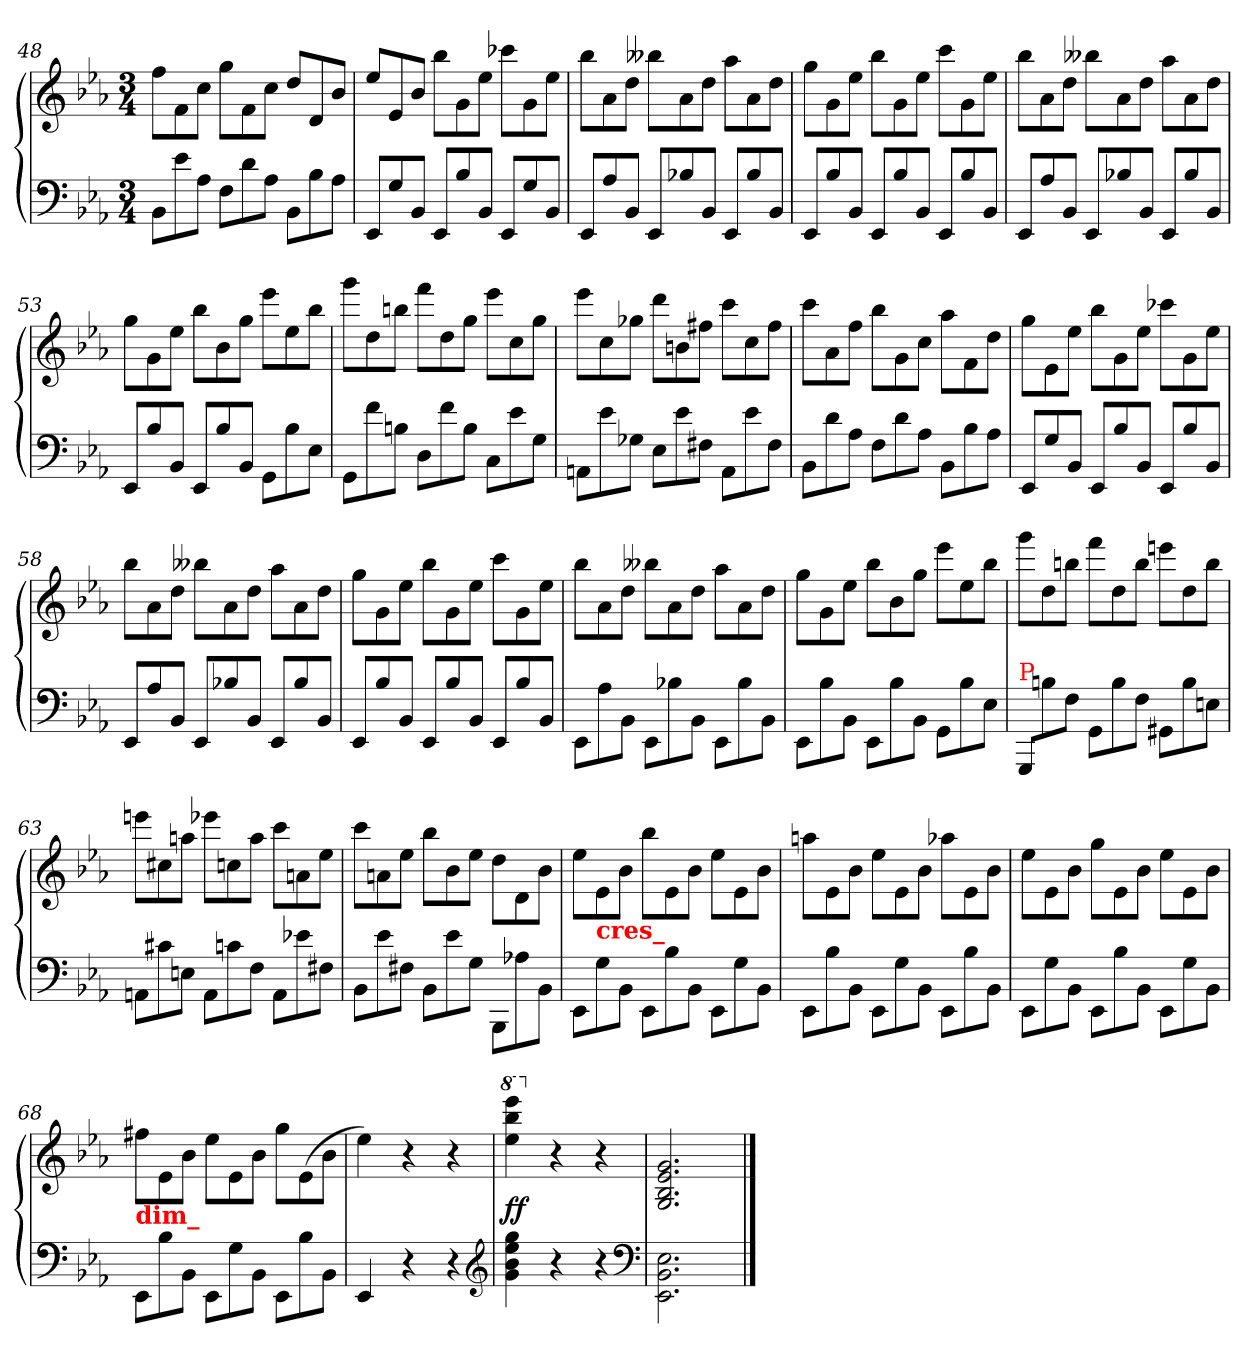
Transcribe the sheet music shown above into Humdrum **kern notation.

**kern	**kern	**dynam
*part1	*part1	*part1
*staff2	*staff1	*staff1/2
*clefF4	*clefG2	*
*k[b-e-a-]	*k[b-e-a-]	*
*E-:	*E-:	*
*M3/4	*M3/4	*
*Xtuplet	*Xtuplet	*
=48	=48	=48
12BB-L	12ffL	.
12e-	12f	.
12A-J	12ccJ	.
12FL	12ggL	.
12d	12f	.
12A-J	12ccJ	.
12BB-L	12ddL	.
12B-	12d	.
12A-J	12b-J	.
=49	=49	=49
12EE-L	12ee-L	.
12G	12e-	.
12BB-J	12b-J	.
12EE-L	12bb-L	.
12B-	12g	.
12BB-J	12ee-J	.
12EE-L	12ccc-XL	.
12G	12g	.
12BB-J	12ee-J	.
=50	=50	=50
12EE-L	12bb-L	.
12A-	12a-	.
12BB-J	12ddJ	.
12EE-L	12bb--XL	.
12B-X	12a-	.
12BB-J	12ddJ	.
12EE-L	12aa-L	.
12B-	12a-	.
12BB-J	12ddJ	.
=51	=51	=51
12EE-L	12ggL	.
12B-	12g	.
12BB-J	12ee-J	.
12EE-L	12bb-L	.
12B-	12g	.
12BB-J	12ee-J	.
12EE-L	12cccL	.
12B-	12g	.
12BB-J	12ee-J	.
=52	=52	=52
12EE-L	12bb-L	.
12A-	12a-	.
12BB-J	12ddJ	.
12EE-L	12bb--XL	.
12B-X	12a-	.
12BB-J	12ddJ	.
12EE-L	12aa-L	.
12B-	12a-	.
12BB-J	12ddJ	.
=53	=53	=53
12EE-L	12ggL	.
12B-	12g	.
12BB-J	12ee-J	.
12EE-L	12bb-L	.
12B-	12b-	.
12BB-J	12ggJ	.
12GGL	12eee-L	.
12B-	12ee-	.
12E-J	12bb-J	.
=54	=54	=54
12GGL	12gggL	.
12f	12dd	.
12BnJ	12bbnJ	.
12DL	12fffL	.
12f	12dd	.
12BJ	12ggJ	.
12CL	12eee-L	.
12e-	12cc	.
12GJ	12ggJ	.
=55	=55	=55
12AAnL	12eee-L	.
12e-	12cc	.
12G-XJ	12gg-XJ	.
12E-L	12dddL	.
12e-	12bn	.
12F#XJ	12ff#XJ	.
12AAL	12cccL	.
12e-	12cc	.
12F#J	12ff#J	.
=56	=56	=56
12BB-L	12cccL	.
12d	12a-	.
12A-J	12ffJ	.
12FL	12bb-L	.
12d	12g	.
12A-J	12ccJ	.
12BB-L	12aa-L	.
12B-	12f	.
12A-J	12ddJ	.
=57	=57	=57
12EE-L	12ggL	.
12G	12e-	.
12BB-J	12ee-J	.
12EE-L	12bb-L	.
12B-	12g	.
12BB-J	12ee-J	.
12EE-L	12ccc-XL	.
12B-	12g	.
12BB-J	12ee-J	.
=58	=58	=58
12EE-L	12bb-L	.
12A-	12a-	.
12BB-J	12ddJ	.
12EE-L	12bb--XL	.
12B-X	12a-	.
12BB-J	12ddJ	.
12EE-L	12aa-L	.
12B-	12a-	.
12BB-J	12ddJ	.
=59	=59	=59
12EE-L	12ggL	.
12B-	12g	.
12BB-J	12ee-J	.
12EE-L	12bb-L	.
12B-	12g	.
12BB-J	12ee-J	.
12EE-L	12cccL	.
12B-	12g	.
12BB-J	12ee-J	.
=60	=60	=60
12EE-\L	12bb-L	.
12A-	12a-	.
12BB-J	12ddJ	.
12EE-\L	12bb--XL	.
12B-X	12a-	.
12BB-J	12ddJ	.
12EE-\L	12aa-L	.
12B-	12a-	.
12BB-J	12ddJ	.
=61	=61	=61
12EE-\L	12ggL	.
12B-	12g	.
12BB-J	12ee-J	.
12EE-\L	12bb-L	.
12B-	12b-	.
12BB-J	12ggJ	.
12GG\L	12eee-L	.
12B-	12ee-	.
12E-J	12bb-J	.
=62	=62	=62
!LO:TX:a:color=red:t=P	!	!
12GGG/L	12gggL	.
12Bn\	12dd	.
12F\J	12bbnJ	.
12GGL	12fffL	.
12B	12dd	.
12FJ	12bbJ	.
12GG#XL	12eeenL	.
12B	12dd	.
12EnJ	12bbJ	.
=63	=63	=63
12AAnL	12eeenL	.
12c#X	12cc#X	.
12EnJ	12aanJ	.
12AAL	12eee-XL	.
12cn	12ccn	.
12FJ	12aaJ	.
12AAL	12cccL	.
12e-X	12an	.
12F#XJ	12ee-J	.
=64	=64	=64
12BB-L	12cccL	.
12e-	12an	.
12F#XJ	12ee-J	.
12BB-L	12bb-L	.
12e-	12b-	.
12GJ	12ee-J	.
12BBB-\L	12dd\L	.
12A-X	12d	.
12BB-J	12b-J	.
=65	=65	=65
12EE-\L	12ee-\L	.
!	!LO:TX:b:B:color=red:t=cres_	!
12G	12e-	.
12BB-J	12b-J	.
12EE-\L	12bb-L	.
12B-	12e-	.
12BB-J	12b-J	.
12EE-\L	12ee-\L	.
12G	12e-	.
12BB-J	12b-J	.
=66	=66	=66
12EE-\L	12aanL	.
12B-	12e-	.
12BB-J	12b-J	.
12EE-\L	12ee-\L	.
12G	12e-	.
12BB-J	12b-J	.
12EE-\L	12aa-XL	.
12B-	12e-	.
12BB-J	12b-J	.
=67	=67	=67
12EE-\L	12ee-\L	.
12G	12e-	.
12BB-J	12b-J	.
12EE-\L	12ggL	.
12B-	12e-	.
12BB-J	12b-J	.
12EE-\L	12ee-\L	.
12G	12e-	.
12BB-J	12b-J	.
=68	=68	=68
!	!LO:TX:b:B:color=red:t=dim_	!
12EE-\L	12ff#XL	.
12B-	12e-	.
12BB-J	12b-J	.
12EE-\L	12ee-\L	.
12G	12e-	.
12BB-J	12b-J	.
12EE-\L	12ggL	.
12B-	(>12e-	.
12BB-J	12b-J	.
=69	=69	=69
4EE-	4ee-)	.
4r	4r	.
4r	4r	.
*clefG2	*	*
=70	=70	=70
*	*8va	*
4gg 4ee- 4b- 4g	4eeee- 4bbb- 4eee-	ff
*	*X8va	*
4r	4r	.
4r	4r	.
*clefF4	*	*
=71	=71	=71
2.E-\ 2.BB-\ 2.EE-\	2.g/ 2.e-/ 2.B-/ 2.G/	.
==	==	==
*-	*-	*-
